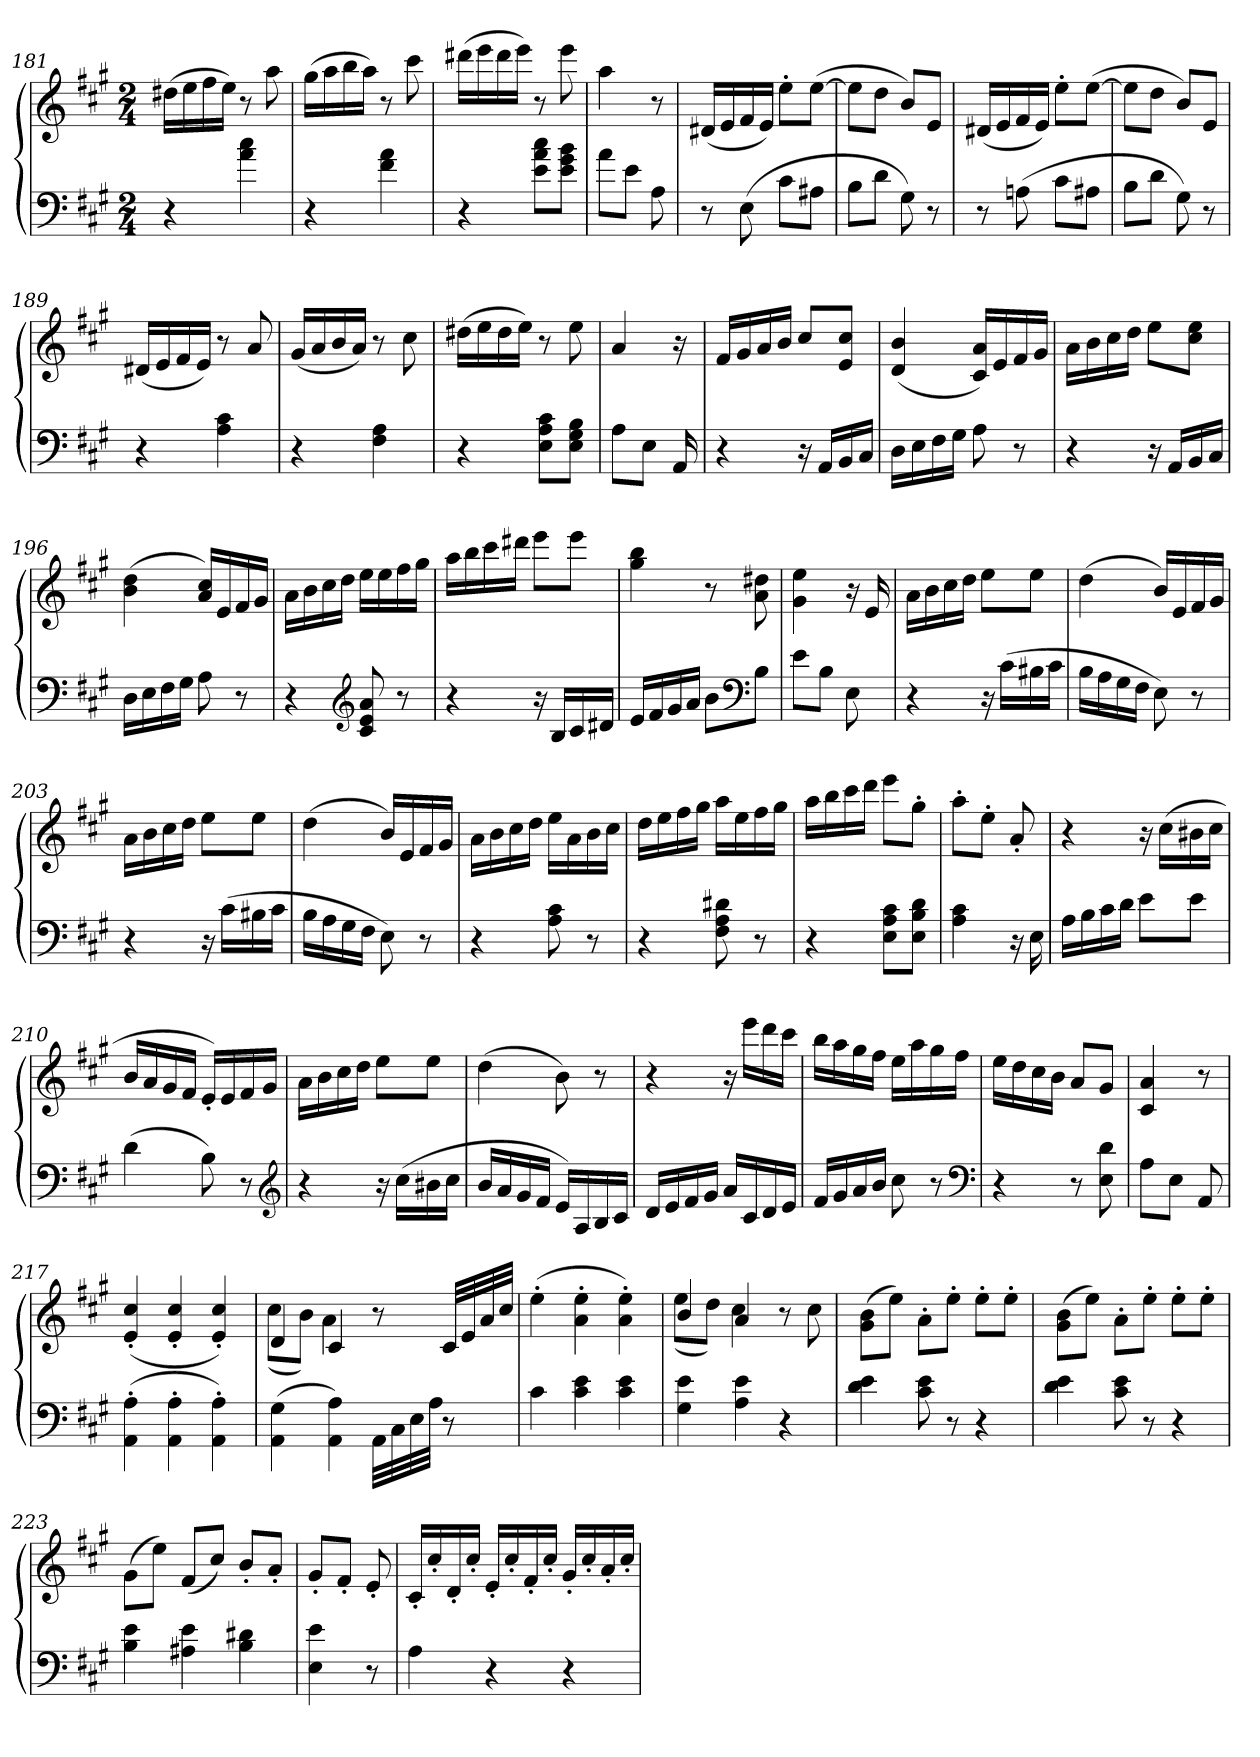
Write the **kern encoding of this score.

**kern	**kern
*part1	*part1
*staff2	*staff1
*clefF4	*clefG2
*k[f#c#g#]	*k[f#c#g#]
*A:	*A:
*M2/4	*M2/4
=181	=181
4r	(16dd#XLL
.	16ee
.	16ff#
.	16eeJJ)
4a 4cc#	8r
.	8aa
=182	=182
4r	(16gg#LL
.	16aa
.	16bb
.	16aaJJ)
4f# 4a	8r
.	8ccc#
=183	=183
4r	(16ddd#XLL
.	16eee
.	16ddd#
.	16eeeJJ)
8e 8a 8cc#L	8r
8e 8g# 8bJ	8eee
=184	=184
8aL	4aa
8eJ	.
8A	8r
=185	=185
8r	(16d#XLL
.	16e
(8E	16f#
.	16eJJ)
8c#L	8ee'L
8A#XJ	([8eeJ
=186	=186
8BL	8eeL]
8dJ	8ddJ
8G#)	8bL)
8r	8eJ
=187	=187
8r	(16d#XLL
.	16e
(8An	16f#
.	16eJJ)
8c#L	8ee'L
8A#XJ	([8eeJ
=188	=188
8BL	8eeL]
8dJ	8ddJ
8G#)	8bL)
8r	8eJ
=189	=189
4r	(16d#XLL
.	16e
.	16f#
.	16eJJ)
4A 4c#	8r
.	8a
=190	=190
4r	(16g#LL
.	16a
.	16b
.	16aJJ)
4F# 4A	8r
.	8cc#
=191	=191
4r	(16dd#XLL
.	16ee
.	16dd#
.	16eeJJ)
8E 8A 8c#L	8r
8E 8G# 8BJ	8ee
=192	=192
8AL	4a
8EJ	.
16AA	16r
=193	=193
4r	16f#LL
.	16g#
.	16a
.	16bJJ
16r	8cc#L
16AALL	.
16BB	8e 8cc#J
16C#JJ	.
=194	=194
16DLL	(4d 4b
16E	.
16F#	.
16G#JJ	.
8A	16c# 16aLL)
.	16e
8r	16f#
.	16g#JJ
=195	=195
4r	16aLL
.	16b
.	16cc#
.	16ddJJ
16r	8eeL
16AALL	.
16BB	8cc# 8eeJ
16C#JJ	.
=196	=196
16DLL	(4b 4dd
16E	.
16F#	.
16G#JJ	.
8A	16a 16cc#LL)
.	16e
8r	16f#
.	16g#JJ
=197	=197
4r	16aLL
.	16b
.	16cc#
.	16ddJJ
*clefG2	*
8c# 8e 8a	16eeLL
.	16ee
8r	16ff#
.	16gg#JJ
=198	=198
4r	16aaLL
.	16bb
.	16ccc#
.	16ddd#XJJ
16r	8eeeL
16BLL	.
16c#	8eeeJ
16d#XJJ	.
=199	=199
16eLL	4gg# 4bb
16f#	.
16g#	.
16aJJ	.
8bL	8r
*clefF4	*
8BJ	8a 8dd#X
=200	=200
8eL	4g# 4ee
8BJ	.
8E	16r
.	16e
=201	=201
4r	16aLL
.	16b
.	16cc#
.	16ddJJ
16r	8eeL
(16c#LL	.
16B#X	8eeJ
16c#JJ	.
=202	=202
16BLL	(4dd
16A	.
16G#	.
16F#JJ	.
8E)	16bLL)
.	16e
8r	16f#
.	16g#JJ
=203	=203
4r	16aLL
.	16b
.	16cc#
.	16ddJJ
16r	8eeL
(16c#LL	.
16B#X	8eeJ
16c#JJ	.
=204	=204
16BLL	(4dd
16A	.
16G#	.
16F#JJ	.
8E)	16bLL)
.	16e
8r	16f#
.	16g#JJ
=205	=205
4r	16aLL
.	16b
.	16cc#
.	16ddJJ
8A 8c#	16eeLL
.	16a
8r	16b
.	16cc#JJ
=206	=206
4r	16ddLL
.	16ee
.	16ff#
.	16gg#JJ
8F# 8A 8d#X	16aaLL
.	16ee
8r	16ff#
.	16gg#JJ
=207	=207
4r	16aaLL
.	16bb
.	16ccc#
.	16dddJJ
8E 8A 8c#L	8eeeL
8E 8B 8dJ	8gg#'J
=208	=208
4A 4c#	8aa'L
.	8ee'J
16r	8a'
16E	.
=209	=209
16ALL	4r
16B	.
16c#	.
16dJJ	.
8eL	16r
.	(16cc#LL
8eJ	16b#X
.	16cc#JJ
=210	=210
(4d	16bLL
.	16a
.	16g#
.	16f#JJ
8B)	16e'LL)
.	16e
8r	16f#
.	16g#JJ
*clefG2	*
=211	=211
4r	16aLL
.	16b
.	16cc#
.	16ddJJ
16r	8eeL
(16cc#LL	.
16b#X	8eeJ
16cc#JJ	.
=212	=212
16bLL	(4dd
16a	.
16g#	.
16f#JJ	.
16eLL)	8b)
16A	.
16B	8r
16c#JJ	.
=213	=213
16dLL	4r
16e	.
16f#	.
16g#JJ	.
16aLL	16r
16c#	16eeeLL
16d	16ddd
16eJJ	16ccc#JJ
=214	=214
16f#LL	16bbLL
16g#	16aa
16a	16gg#
16bJJ	16ff#JJ
8cc#	16eeLL
.	16aa
8r	16gg#
.	16ff#JJ
*clefF4	*
=215	=215
4r	16eeLL
.	16dd
.	16cc#
.	16bJJ
8r	8aL
8E 8d	8g#J
=216	=216
8AL	4c# 4a
8EJ	.
8AA	8r
=217	=217
(4AA' 4A'	(4e' 4cc#'
4AA' 4A'	4e' 4cc#'
4AA' 4A')	4e' 4cc#')
=218	=218
*	*^
(4AA 4G#	4d	(8cc#L
.	.	8bJ)
4AA 4A)	4c#	4a
32AALLL	8r	4ryy
32C#	.	.
32E	.	.
32AJJJ	.	.
8r	32c#LLL	.
.	32e	.
.	32a	.
.	32cc#JJJ	.
*	*v	*v
=219	=219
4c#	(4ee'
4c# 4e	4a' 4ee'
4c# 4e	4a' 4ee')
=220	=220
*	*^
4G# 4e	4b	(8eeL
.	.	8ddJ)
4A 4e	4a	4cc#
4r	8r	4ryy
.	8cc#	.
*	*v	*v
=221	=221
4d 4e	(8g# 8bL
.	8eeJ)
8c# 8e	8a'L
8r	8ee'J
4r	8ee'L
.	8ee'J
=222	=222
4d 4e	(8g# 8bL
.	8eeJ)
8c# 8e	8a'L
8r	8ee'J
4r	8ee'L
.	8ee'J
=223	=223
4B 4e	(8g#L
.	8eeJ)
4A#X 4e	(8f#L
.	8cc#J)
4B 4d#X	8b'L
.	8a'J
=224	=224
4E 4e	8g#'L
.	8f#'J
8r	8e'
=225	=225
4A	16c#'LL
.	16cc#'
.	16d'
.	16cc#'JJ
4r	16e'LL
.	16cc#'
.	16f#'
.	16cc#'JJ
4r	16g#'LL
.	16cc#'
.	16a'
.	16cc#'JJ
=	=
*-	*-
